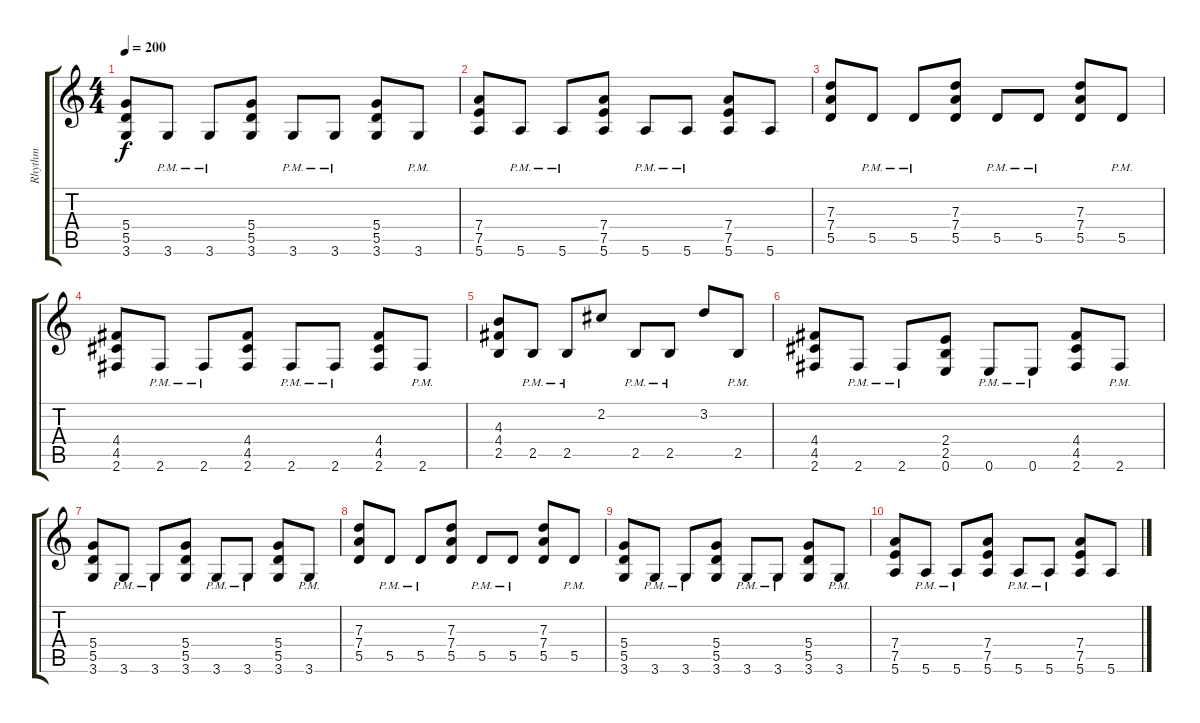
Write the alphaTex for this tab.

\track ("Rhythm" "Rhythm") {instrument overdrivenguitar}
\staff {score tabs}
\tuning (E4 B3 G3 D3 A2 E2) {hide}
\ts (4 4)
\tempo 200
\clef g2
\ks c
(5.4 5.5 3.6).8{dy f} 3.6{pm}.8 3.6{pm}.8 (5.4 5.5 3.6).8 3.6{pm}.8 3.6{pm}.8 (5.4 5.5 3.6).8 3.6{pm}.8 |
(7.4 7.5 5.6).8 5.6{pm}.8 5.6{pm}.8 (7.4 7.5 5.6).8 5.6{pm}.8 5.6{pm}.8 (7.4 7.5 5.6).8 5.6.8 |
(7.3 7.4 5.5).8 5.5{pm}.8 5.5{pm}.8 (7.3 7.4 5.5).8 5.5{pm}.8 5.5{pm}.8 (7.3 7.4 5.5).8 5.5{pm}.8 |
(4.4 4.5 2.6).8 2.6{pm}.8 2.6{pm}.8 (4.4 4.5 2.6).8 2.6{pm}.8 2.6{pm}.8 (4.4 4.5 2.6).8 2.6{pm}.8 |
(4.3 4.4 2.5).8 2.5{pm}.8 2.5{pm}.8 2.2.8 2.5{pm}.8 2.5{pm}.8 3.2.8 2.5{pm}.8 |
(4.4 4.5 2.6).8 2.6{pm}.8 2.6{pm}.8 (2.4 2.5 0.6).8 0.6{pm}.8 0.6{pm}.8 (4.4 4.5 2.6).8 2.6{pm}.8 |
(5.4 5.5 3.6).8 3.6{pm}.8 3.6{pm}.8 (5.4 5.5 3.6).8 3.6{pm}.8 3.6{pm}.8 (5.4 5.5 3.6).8 3.6{pm}.8 |
(7.3 7.4 5.5).8 5.5{pm}.8 5.5{pm}.8 (7.3 7.4 5.5).8 5.5{pm}.8 5.5{pm}.8 (7.3 7.4 5.5).8 5.5{pm}.8 |
(5.4 5.5 3.6).8 3.6{pm}.8 3.6{pm}.8 (5.4 5.5 3.6).8 3.6{pm}.8 3.6{pm}.8 (5.4 5.5 3.6).8 3.6{pm}.8 |
(7.4 7.5 5.6).8 5.6{pm}.8 5.6{pm}.8 (7.4 7.5 5.6).8 5.6{pm}.8 5.6{pm}.8 (7.4 7.5 5.6).8 5.6.8
